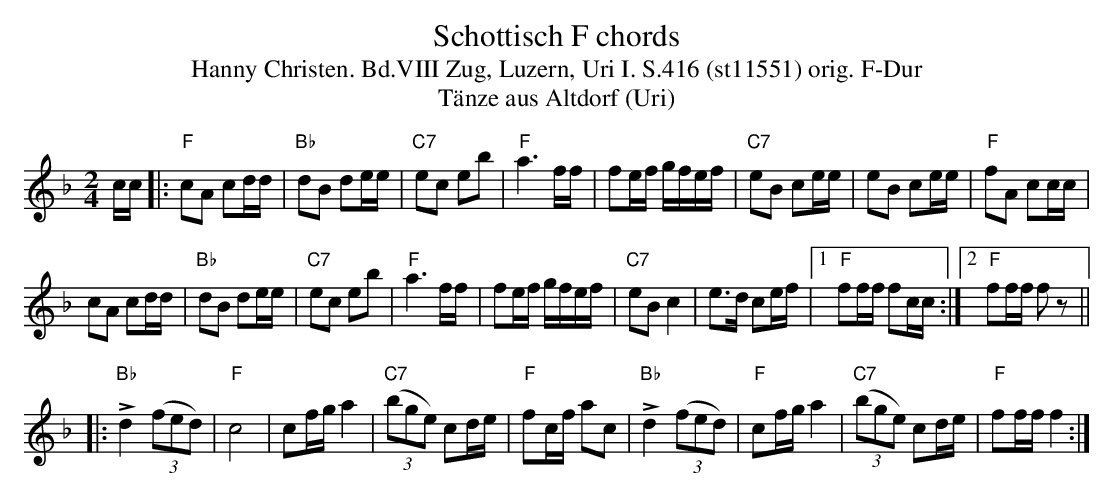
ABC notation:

X:1
T: Schottisch F chords
T:Hanny Christen. Bd.VIII Zug, Luzern, Uri I. S.416 (st11551) orig. F-Dur
T: T\"anze aus Altdorf (Uri)
M:2/4
L:1/16
K:F %%MIDI gchordon
cc |: "F"c2A2 c2dd | "Bb"d2B2 d2ee | "C7"e2c2 e2b2 | "F"a6ff | f2ef gfef | "C7"e2B2 c2ee | e2B2 c2ee | "F"f2A2 c2cc |
c2A2 c2dd | "Bb"d2B2 d2ee | "C7"e2c2 e2b2 | "F"a6ff | f2ef gfef | "C7"e2B2c4 | e3d c2ef |1 "F"f2ff f2cc :|2 "F"f2ff f2z2 ||
|: "Bb"+>+d4 ((3f2e2d2) | "F"c8 | c2fg a4 | "C7"((3b2g2e2) c2de | "F"f2cf a2c2 | "Bb"+>+d4 ((3f2e2d2) | "F"c2fga4 | "C7"((3b2g2e2) c2de | "F"f2fff4 :|
